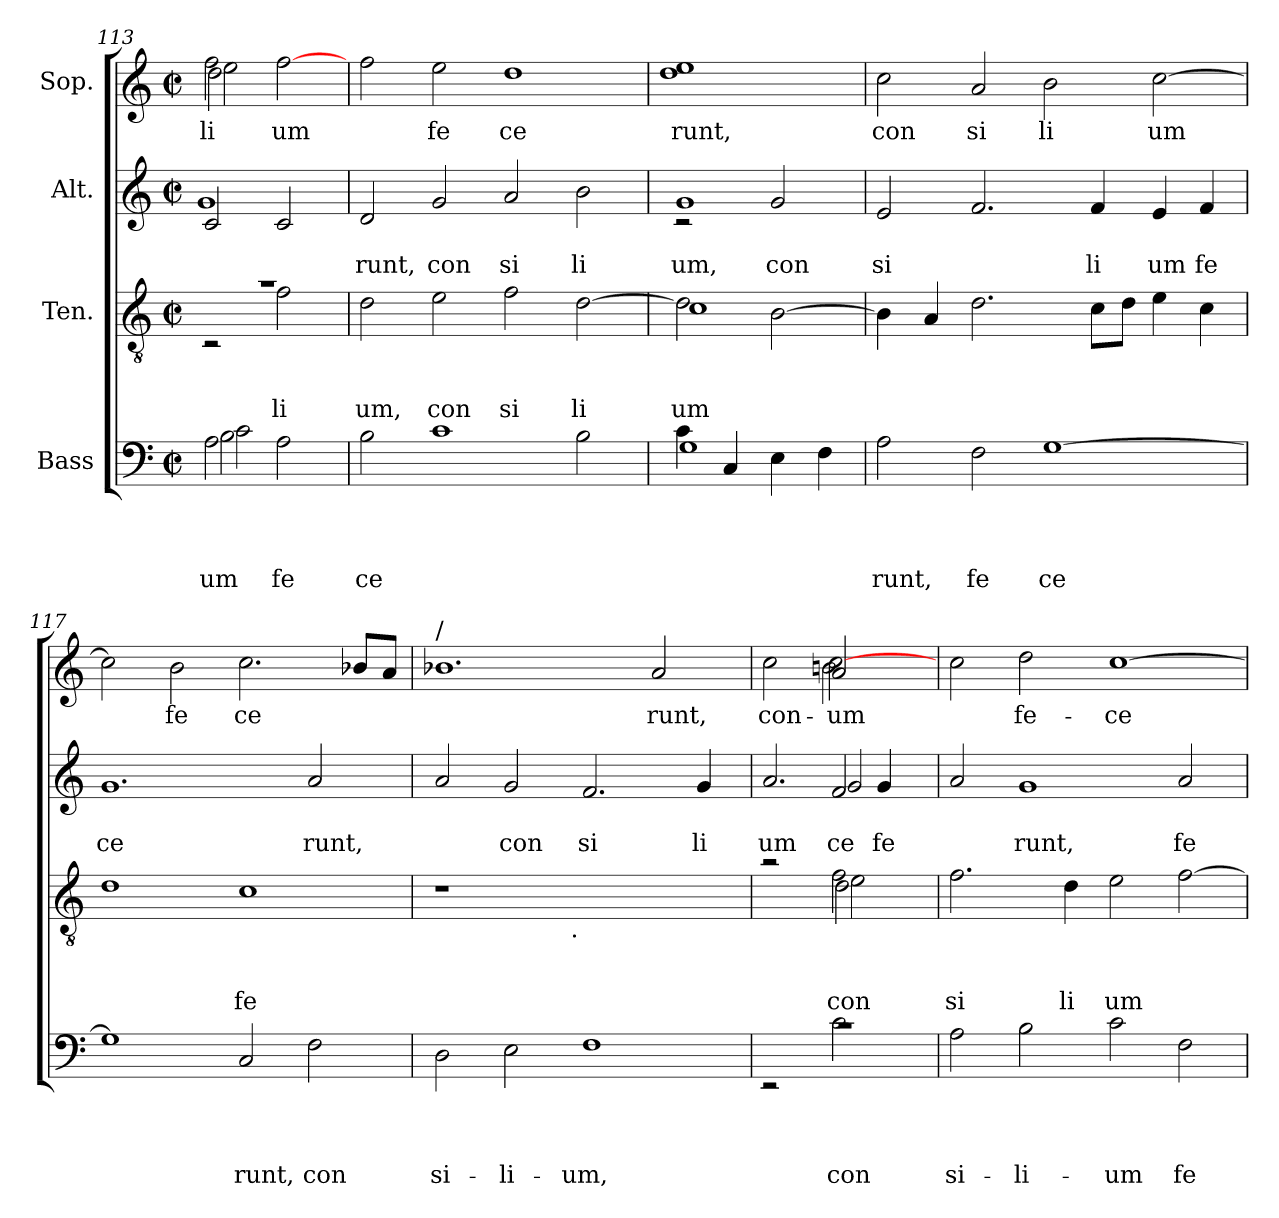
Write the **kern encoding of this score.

**kern	**text	**text	**text	**text	**kern	**text	**text	**text	**kern	**text	**text	**kern	**text
*part4	*part4	*part4	*part4	*part4	*part3	*part3	*part3	*part3	*part2	*part2	*part2	*part1	*part1
*staff4	*staff4	*staff4	*staff4	*staff4	*staff3	*staff3	*staff3	*staff3	*staff2	*staff2	*staff2	*staff1	*staff1
*I"Bass	*	*	*	*	*I"Ten.	*	*	*	*I"Alt.	*	*	*I"Sop.	*
*clefF4	*	*	*	*	*clefGv2	*	*	*	*clefG2	*	*	*clefG2	*
*k[]	*	*	*	*	*k[]	*	*	*	*k[]	*	*	*k[]	*
*C:	*	*	*	*	*C:	*	*	*	*C:	*	*	*C:	*
*M2/2	*	*	*	*	*M2/2	*	*	*	*M2/2	*	*	*M2/2	*
*met(c|)	*	*	*	*	*met(c|)	*	*	*	*met(c|)	*	*	*met(c|)	*
=113	=113	=113	=113	=113	=113	=113	=113	=113	=113	=113	=113	=113	=113
!	!	!	!	!LO:LY:b	!	!	!	!	!	!	!	!	!
*^	*	*	*	*	*	*	*	*	*	*	*	*	*
!	!	!	!	!	!LO:LY:b	!	!	!	!	!	!	!	!	!
*	*^	*	*	*	*	*	*	*	*	*	*	*	*	*
!	!	!	!	!	!	!LO:LY:b	!	!	!	!	!	!	!	!	!LO:LY:b
*	*	*	*	*	*	*	*^	*	*	*	*^	*	*	*^	*
!	!	!	!	!	!	!	!	!	!	!	!	!	!	!	!	!	!	!LO:LY:b
*	*	*	*	*	*	*	*	*	*	*	*	*	*	*	*	*	*^	*
!	!	!	!	!	!	!	!	!	!	!	!	!	!	!	!	!	!	!	!LO:LY:b
2A\	2B\	2c\	.	.	.	um	1ra	2rC	.	.	.	2c/	1g	.	.	2ff\	2dd\	2ee\	li
!	!	!	!	!	!	!LO:LY:b	!	!	!	!	!LO:LY:b	!	!	!	!	!	!	!	!LO:LY:b
2ryy	2ryy	2A\	.	.	.	fe	.	2f\	.	.	li	2c/	.	.	.	2ryy	2ryy	[>2ff\	um
*	*	*	*	*	*	*	*	*	*	*	*	*v	*v	*	*	*	*	*	*
=114	=114	=114	=114	=114	=114	=114	=114	=114	=114	=114	=114	=114	=114	=114	=114	=114	=114	=114
!	!	!	!	!	!	!LO:LY:b	!	!	!	!	!LO:LY:b	!	!	!LO:LY:b	!	!	!	!
*v	*v	*v	*	*	*	*	*	*	*	*	*	*	*	*	*v	*v	*v	*
*	*	*	*	*	*v	*v	*	*	*	*	*	*	*	*
2B\	.	.	.	ce	2d\	.	.	um,	2d/	.	runt,	2ff\	.
!	!	!	!	!	!	!	!	!LO:LY:b	!	!	!LO:LY:b	!	!LO:LY:b
1c	.	.	.	.	2e\	.	.	con	2g/	.	con	2ee\	fe
!	!	!	!	!	!	!	!	!LO:LY:b	!	!	!LO:LY:b	!	!LO:LY:b
.	.	.	.	.	2f\	.	.	si	2a/	.	si	1dd	ce
!	!	!	!	!	!	!	!	!LO:LY:b	!	!	!LO:LY:b	!	!
2B\	.	.	.	.	[>2d\	.	.	li	2b\	.	li	.	.
=115	=115	=115	=115	=115	=115	=115	=115	=115	=115	=115	=115	=115	=115
*^	*	*	*	*	*^	*	*	*	*	*	*	*	*
!	!	!	!	!	!	!	!	!	!	!LO:LY:b	!	!	!LO:LY:b	!	!LO:LY:b
*	*	*	*	*	*	*	*	*	*	*	*^	*	*	*	*
4c\	1G	.	.	.	.	2d\]	1c	.	.	um	1g	2rc	.	um,	1dd 1ee	runt,
4C/	.	.	.	.	.	.	.	.	.	.	.	.	.	.	.	.
!	!	!	!	!	!	!	!	!	!	!	!	!	!	!LO:LY:b	!	!
4E\	.	.	.	.	.	[>2B\	.	.	.	.	.	2g/	.	con	.	.
4F\	.	.	.	.	.	.	.	.	.	.	.	.	.	.	.	.
*v	*v	*	*	*	*	*	*	*	*	*	*v	*v	*	*	*	*
*	*	*	*	*	*v	*v	*	*	*	*	*	*	*	*
=116	=116	=116	=116	=116	=116	=116	=116	=116	=116	=116	=116	=116	=116
!	!	!	!	!LO:LY:b	!	!	!	!	!	!	!LO:LY:b	!	!LO:LY:b
2A\	.	.	.	runt,	4B\]	.	.	.	2e/	.	si	2cc\	con
.	.	.	.	.	4A/	.	.	.	.	.	.	.	.
!	!	!	!	!LO:LY:b	!	!	!	!	!	!	!	!	!LO:LY:b
2F\	.	.	.	fe	2.d\	.	.	.	2.f/	.	.	2a/	si
!	!	!	!	!LO:LY:b	!	!	!	!	!	!	!	!	!LO:LY:b
[>1G	.	.	.	ce	.	.	.	.	.	.	.	2b\	li
!	!	!	!	!	!	!	!	!	!	!	!LO:LY:b	!	!
.	.	.	.	.	8c\L	.	.	.	4f/	.	li	.	.
.	.	.	.	.	8d\J	.	.	.	.	.	.	.	.
!	!	!	!	!	!	!	!	!	!	!	!LO:LY:b	!	!LO:LY:b
.	.	.	.	.	4e\	.	.	.	4e/	.	um	[>2cc\	um
!	!	!	!	!	!	!	!	!	!	!	!LO:LY:b	!	!
.	.	.	.	.	4c\	.	.	.	4f/	.	fe	.	.
=117	=117	=117	=117	=117	=117	=117	=117	=117	=117	=117	=117	=117	=117
!	!	!	!	!	!	!	!	!	!	!	!LO:LY:b	!	!
1G]	.	.	.	.	1d	.	.	.	1.g	.	ce	2cc\]	.
!	!	!	!	!	!	!	!	!	!	!	!	!	!LO:LY:b
.	.	.	.	.	.	.	.	.	.	.	.	2b\	fe
!	!	!	!	!LO:LY:b	!	!	!	!LO:LY:b	!	!	!	!	!LO:LY:b
2C/	.	.	.	runt,	1c	.	.	fe	.	.	.	2.cc\	ce
!	!	!	!	!LO:LY:b	!	!	!	!	!	!	!LO:LY:b	!	!
2F\	.	.	.	con	.	.	.	.	2a/	.	runt,	.	.
.	.	.	.	.	.	.	.	.	.	.	.	8b-X/L	.
.	.	.	.	.	.	.	.	.	.	.	.	8a/J	.
!!LO:LB:g=z
=118	=118	=118	=118	=118	=118	=118	=118	=118	=118	=118	=118	=118	=118
!	!	!	!	!	!	!	!	!	!	!	!	!LO:TX:a:t=/	!
!	!	!	!	!LO:LY:b	!	!	!	!	!	!	!	!	!
*	*	*	*	*	*^	*	*	*	*	*	*	*	*
2D\	.	.	.	si-	1r	2ryy	.	.	.	2a/	.	.	1.b-X	.
!	!	!	!	!LO:LY:b	!	!	!	!	!	!	!	!LO:LY:b	!	!
2E\	.	.	.	-li-	.	4...ryy	.	.	.	2g/	.	con	.	.
!	!	!	!	!	!	!LO:TX:b:t=.	!	!	!	!	!	!	!	!
.	.	.	.	.	.	1ryy	.	.	.	.	.	.	.	.
!	!	!	!	!LO:LY:b	!	!	!	!	!	!	!	!LO:LY:b	!	!
1F	.	.	.	-um,	1ryy	.	.	.	.	2.f/	.	si	.	.
!	!	!	!	!	!	!	!	!	!	!	!	!	!	!LO:LY:b
.	.	.	.	.	.	.	.	.	.	.	.	.	2a/	runt,
!	!	!	!	!	!	!	!	!	!	!	!	!LO:LY:b	!	!
.	.	.	.	.	.	.	.	.	.	4g/	.	li	.	.
.	.	.	.	.	.	32ryy	.	.	.	.	.	.	.	.
=119	=119	=119	=119	=119	=119	=119	=119	=119	=119	=119	=119	=119	=119	=119
*^	*	*	*	*	*	*^	*	*	*	*	*	*	*	*
!	!	!	!	!	!	!	!	!	!	!	!	!	!	!LO:LY:b	!	!LO:LY:b
*	*	*	*	*	*	*	*	*	*	*	*	*^	*	*	*^	*
*	*	*	*	*	*	*	*	*	*	*	*	*	*^	*	*	*	*^	*
1rc	2rEE	.	.	.	.	2ra	2ryy	2ryy	.	.	.	2.a/	2ryy	2ryy	.	um	2cc\	2ryy	2ryy	con-
!	!	!	!	!	!LO:LY:b	!	!	!	!	!	!LO:LY:b	!	!	!	!	!	!	!	!	!
!	!	!	!	!	!	!	!	!	!	!	!LO:LY:b	!	!	!	!	!	!	!	!	!
!	!	!	!	!	!	!	!	!	!	!	!LO:LY:b	!	!	!	!	!LO:LY:b	!	!	!	!LO:LY:b
!	!	!	!	!	!	!	!	!	!	!	!	!	!	!	!	!	!	!	!	!LO:LY:b
!	!	!	!	!	!	!	!	!	!	!	!	!	!	!	!	!	!	!	!	!LO:LY:b
.	2c\	.	.	.	con-	2f\	2d\	2e\	.	.	con	.	2f/	2g/	.	ce	2a/	2bn\	[>2cc\	-um
!	!	!	!	!	!	!	!	!	!	!	!	!	!	!	!	!LO:LY:b	!	!	!	!
.	.	.	.	.	.	.	.	.	.	.	.	4g/	.	.	.	fe	.	.	.	.
*v	*v	*	*	*	*	*	*	*	*	*	*	*v	*v	*v	*	*	*v	*v	*v	*
*	*	*	*	*	*v	*v	*v	*	*	*	*	*	*	*	*
=120	=120	=120	=120	=120	=120	=120	=120	=120	=120	=120	=120	=120	=120
!	!	!	!	!LO:LY:b	!	!	!	!LO:LY:b	!	!	!	!	!
2A\	.	.	.	-si-	2.f\	.	.	si	2a/	.	.	2cc\	.
!	!	!	!	!LO:LY:b	!	!	!	!	!	!	!LO:LY:b	!	!LO:LY:b
2B\	.	.	.	-li-	.	.	.	.	1g	.	runt,	2dd\	fe-
!	!	!	!	!	!	!	!	!LO:LY:b	!	!	!	!	!
.	.	.	.	.	4d\	.	.	li	.	.	.	.	.
!	!	!	!	!LO:LY:b	!	!	!	!LO:LY:b	!	!	!	!	!LO:LY:b
2c\	.	.	.	-um	2e\	.	.	um	.	.	.	[>1cc	-ce-
!	!	!	!	!LO:LY:b	!	!	!	!	!	!	!LO:LY:b	!	!
2F\	.	.	.	fe-	[>2f\	.	.	.	2a/	.	fe	.	.
=	=	=	=	=	=	=	=	=	=	=	=	=	=
*-	*-	*-	*-	*-	*-	*-	*-	*-	*-	*-	*-	*-	*-
